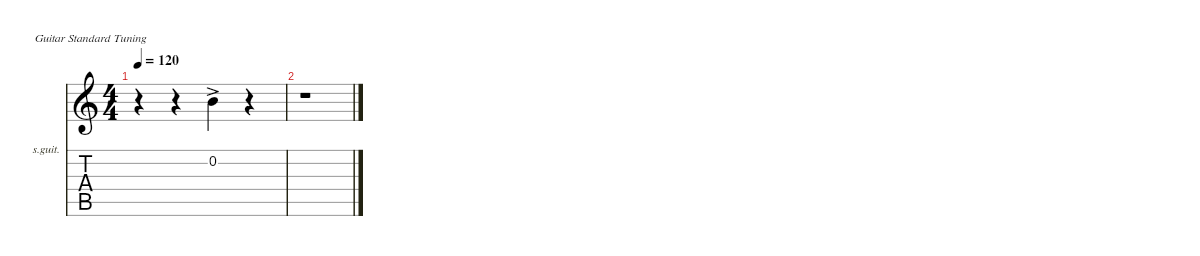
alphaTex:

\defaultSystemsLayout 4
\hideDynamics
\bracketExtendMode nobrackets
\firstSystemTrackNameOrientation horizontal
\otherSystemsTrackNameOrientation horizontal
\track ("Track 1" "s.guit.") {instrument acousticguitarsteel}
\staff {score tabs}
\tuning (E4 B3 G3 D3 A2 E2)
\ts (4 4)
\tempo 120
\clef g2
\ks c
r.4{dy mp instrument acousticguitarsteel beam Down} r.4{beam Down} 0.2{ac}.4{beam Down} r.4{beam Down} |
r.1{beam Down}
